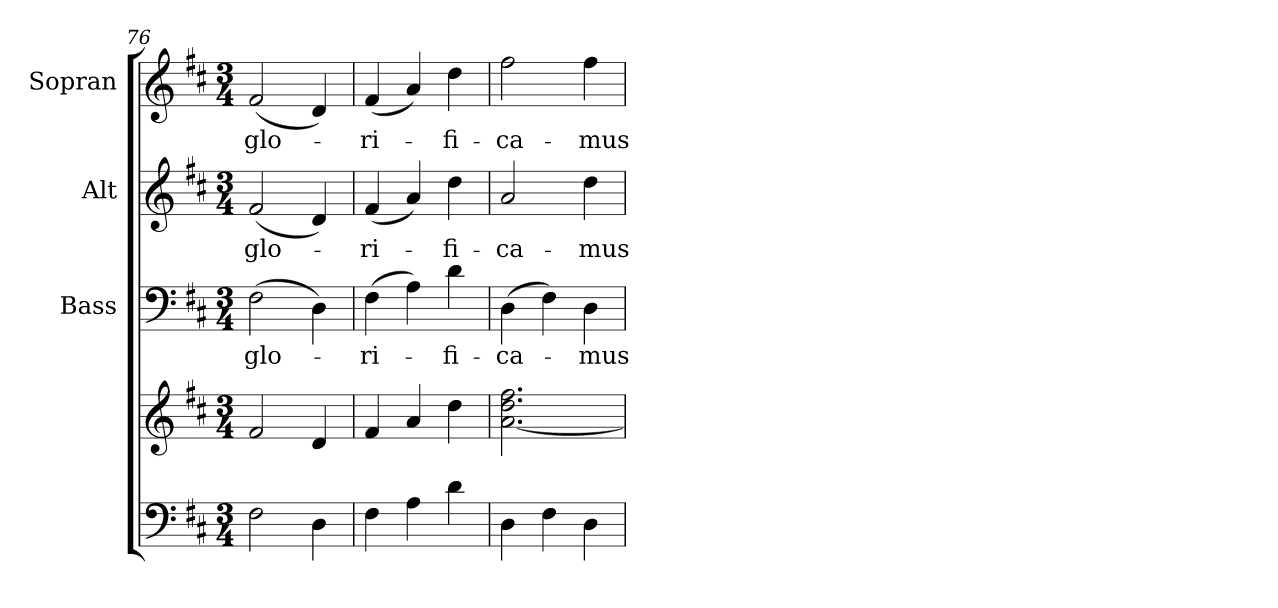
**kern	**kern	**kern	**text	**kern	**text	**kern	**text
*part4	*part4	*part3	*part3	*part2	*part2	*part1	*part1
*staff5	*staff4	*staff3	*staff3	*staff2	*staff2	*staff1	*staff1
*	*	*I"Bass	*	*I"Alt	*	*I"Sopran	*
*	*	*I'B.	*	*I'A.	*	*I'S.	*
*clefF4	*clefG2	*clefF4	*	*clefG2	*	*clefG2	*
*k[f#c#]	*k[f#c#]	*k[f#c#]	*	*k[f#c#]	*	*k[f#c#]	*
*D:	*D:	*D:	*	*D:	*	*D:	*
*M3/4	*M3/4	*M3/4	*	*M3/4	*	*M3/4	*
=76	=76	=76	=76	=76	=76	=76	=76
!	!	!	!LO:LY:b	!	!LO:LY:b	!	!LO:LY:b
2F#\	2f#/	(>2F#\	glo-	(<2f#/	glo-	(<2f#/	glo-
4D\	4d/	4D\)	.	4d/)	.	4d/)	.
=77	=77	=77	=77	=77	=77	=77	=77
!	!	!	!LO:LY:b	!	!LO:LY:b	!	!LO:LY:b
4F#\	4f#/	(>4F#\	-ri-	(<4f#/	-ri-	(<4f#/	-ri-
4A\	4a/	4A\)	.	4a/)	.	4a/)	.
!	!	!	!LO:LY:b	!	!LO:LY:b	!	!LO:LY:b
4d\	4dd\	4d\	-fi-	4dd\	-fi-	4dd\	-fi-
=78	=78	=78	=78	=78	=78	=78	=78
!	!	!	!LO:LY:b	!	!LO:LY:b	!	!LO:LY:b
4D\	[<2.a\ 2.dd\ 2.ff#\	(>4D\	-ca-	2a/	-ca-	2ff#\	-ca-
4F#\	.	4F#\)	.	.	.	.	.
!	!	!	!LO:LY:b	!	!LO:LY:b	!	!LO:LY:b
4D\	.	4D\	-mus	4dd\	-mus	4ff#\	-mus
=	=	=	=	=	=	=	=
*-	*-	*-	*-	*-	*-	*-	*-
